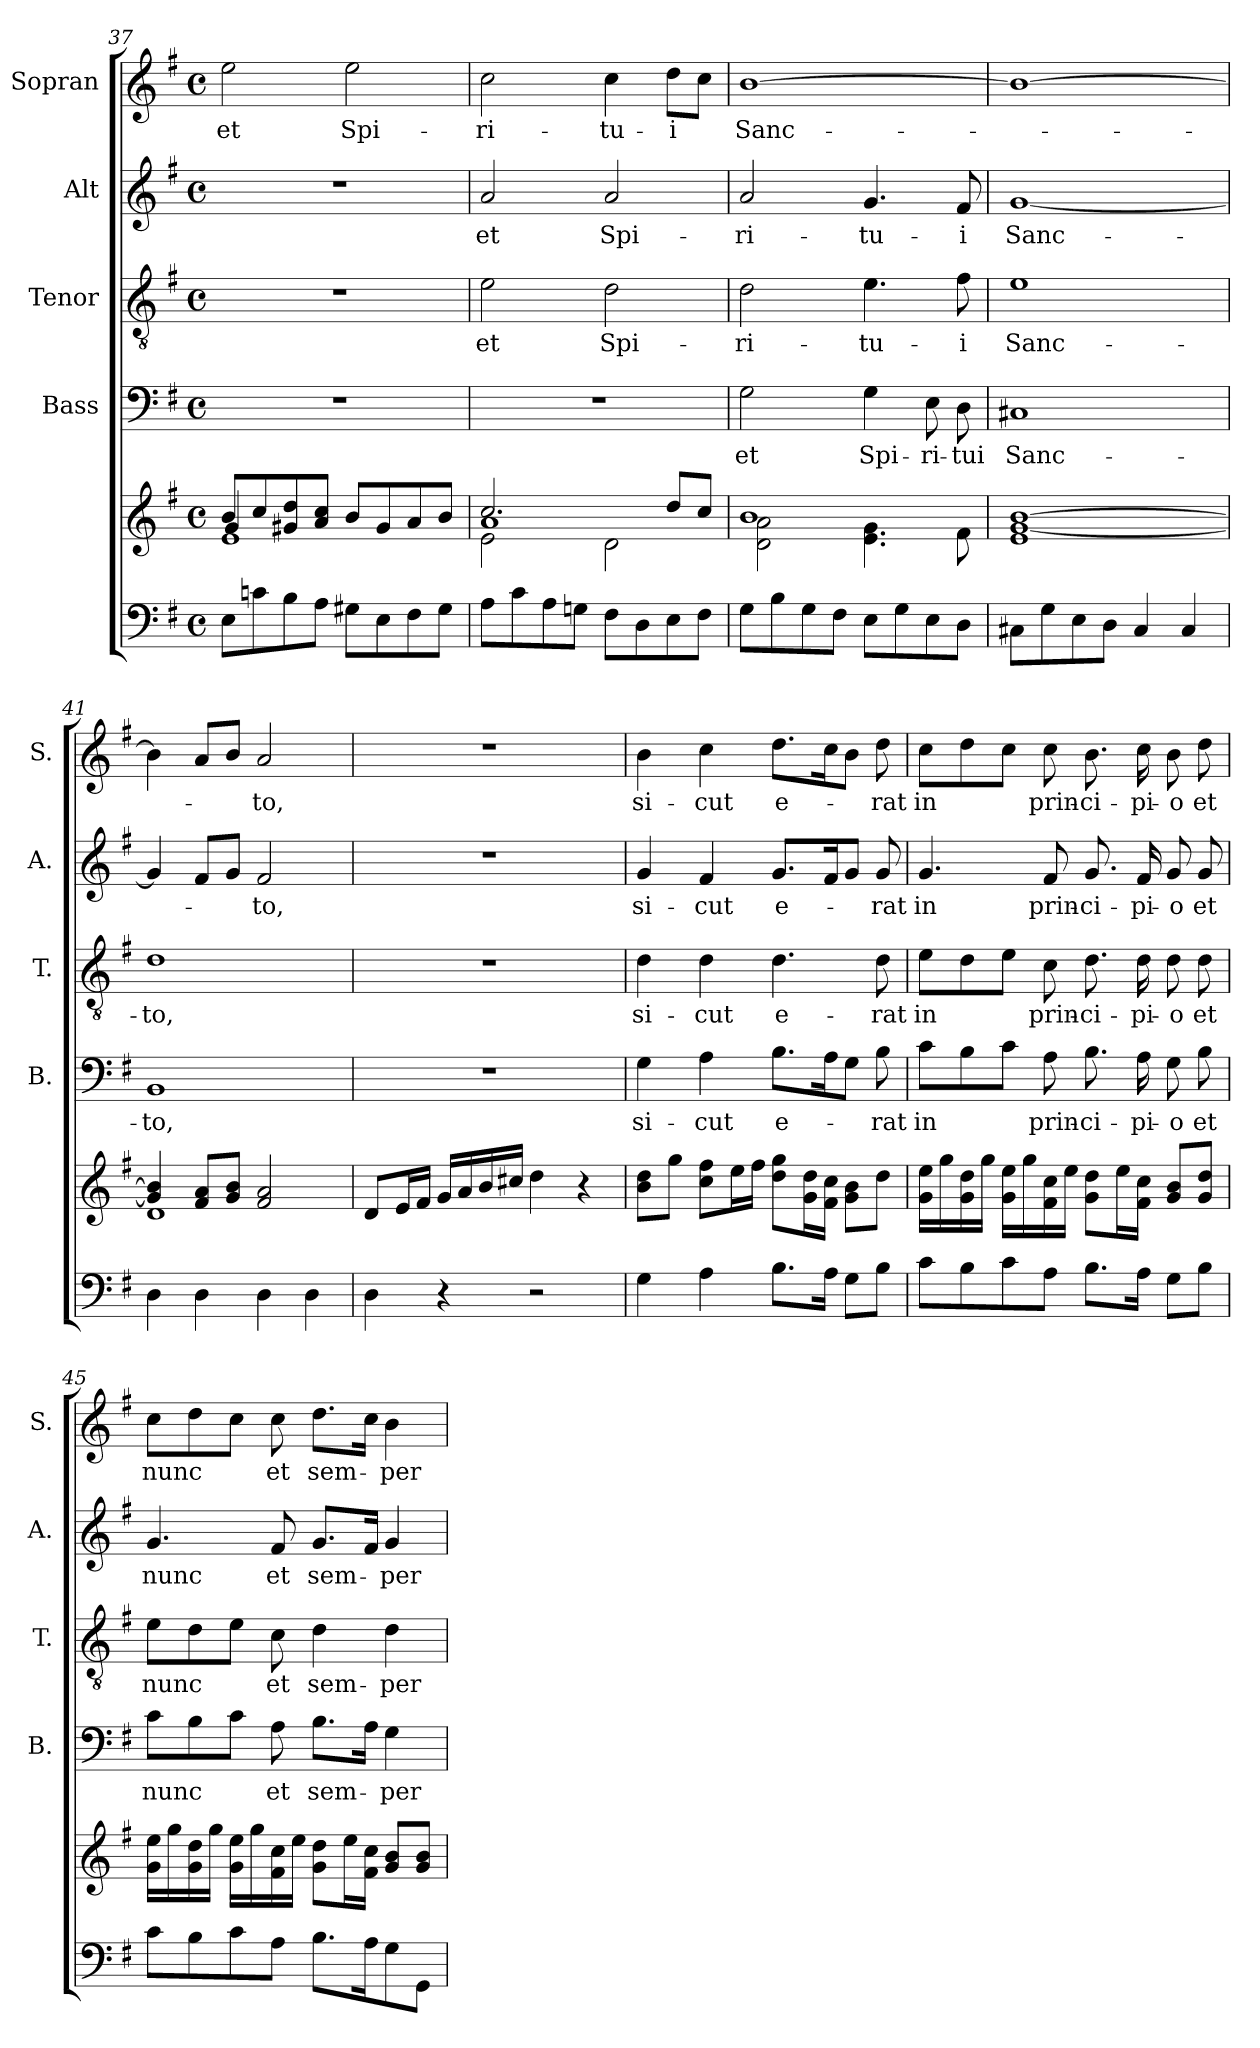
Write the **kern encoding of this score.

**kern	**kern	**kern	**text	**kern	**text	**kern	**text	**kern	**text
*part5	*part5	*part4	*part4	*part3	*part3	*part2	*part2	*part1	*part1
*staff6	*staff5	*staff4	*staff4	*staff3	*staff3	*staff2	*staff2	*staff1	*staff1
*	*	*I"Bass	*	*I"Tenor	*	*I"Alt	*	*I"Sopran	*
*	*	*I'B.	*	*I'T.	*	*I'A.	*	*I'S.	*
!!LO:PB:g=z
*clefF4	*clefG2	*clefF4	*	*clefGv2	*	*clefG2	*	*clefG2	*
*k[f#]	*k[f#]	*k[f#]	*	*k[f#]	*	*k[f#]	*	*k[f#]	*
*G:	*G:	*G:	*	*G:	*	*G:	*	*G:	*
*M4/4	*M4/4	*M4/4	*	*M4/4	*	*M4/4	*	*M4/4	*
*met(c)	*met(c)	*met(c)	*	*met(c)	*	*met(c)	*	*met(c)	*
=37	=37	=37	=37	=37	=37	=37	=37	=37	=37
*	*^	*	*	*	*	*	*	*	*
*	*	*^	*	*	*	*	*	*	*	*
!	!	!	!	!	!	!	!	!	!	!	!LO:LY:b
8E\L	8b/L	1e	4g/	1r	.	1r	.	1r	.	2ee\	et
8cn\	8cc/	.	.	.	.	.	.	.	.	.	.
8B\	8g#X/ 8dd/	.	4ryy	.	.	.	.	.	.	.	.
8A\J	8a/ 8cc/J	.	.	.	.	.	.	.	.	.	.
!	!	!	!	!	!	!	!	!	!	!	!LO:LY:b
8G#X\L	8b/L	.	2ryy	.	.	.	.	.	.	2ee\	Spi-
8E\	8g#/	.	.	.	.	.	.	.	.	.	.
8F#\	8a/	.	.	.	.	.	.	.	.	.	.
8G#\J	8b/J	.	.	.	.	.	.	.	.	.	.
=38	=38	=38	=38	=38	=38	=38	=38	=38	=38	=38	=38
!	!	!	!	!	!	!	!LO:LY:b	!	!LO:LY:b	!	!LO:LY:b
8A\L	2.cc/	2e\	1a	1r	.	2e\	et	2a/	et	2cc\	-ri-
8c\	.	.	.	.	.	.	.	.	.	.	.
8A\	.	.	.	.	.	.	.	.	.	.	.
8Gn\J	.	.	.	.	.	.	.	.	.	.	.
!	!	!	!	!	!	!	!LO:LY:b	!	!LO:LY:b	!	!LO:LY:b
8F#\L	.	2d\	.	.	.	2d\	Spi-	2a/	Spi-	4cc\	-tu-
8D\	.	.	.	.	.	.	.	.	.	.	.
!	!	!	!	!	!	!	!	!	!	!	!LO:LY:b
8E\	8dd/L	.	.	.	.	.	.	.	.	8dd\L	-i
8F#\J	8cc/J	.	.	.	.	.	.	.	.	8cc\J	.
*	*	*v	*v	*	*	*	*	*	*	*	*
=39	=39	=39	=39	=39	=39	=39	=39	=39	=39	=39
!	!	!	!	!LO:LY:b	!	!LO:LY:b	!	!LO:LY:b	!	!LO:LY:b
8G\L	1b	2d\ 2a\	2G\	et	2d\	-ri-	2a/	-ri-	[1b	Sanc-
8B\	.	.	.	.	.	.	.	.	.	.
8G\	.	.	.	.	.	.	.	.	.	.
8F#\J	.	.	.	.	.	.	.	.	.	.
!	!	!	!	!LO:LY:b	!	!LO:LY:b	!	!LO:LY:b	!	!
8E\L	.	4.e\ 4.g\	4G\	Spi-	4.e\	-tu-	4.g/	-tu-	.	.
8G\	.	.	.	.	.	.	.	.	.	.
!	!	!	!	!LO:LY:b	!	!	!	!	!	!
8E\	.	.	8E\	-ri-	.	.	.	.	.	.
!	!	!	!	!LO:LY:b	!	!LO:LY:b	!	!LO:LY:b	!	!
8D\J	.	8f#\	8D\	-tui	8f#\	-i	8f#/	-i	.	.
=40	=40	=40	=40	=40	=40	=40	=40	=40	=40	=40
!	!	!	!	!LO:LY:b	!	!LO:LY:b	!	!LO:LY:b	!	!
*	*v	*v	*	*	*	*	*	*	*	*
8C#X\L	1e [1g [1b	1C#X	Sanc-	1e	Sanc-	[1g	Sanc-	1b_	.
8G\	.	.	.	.	.	.	.	.	.
8E\	.	.	.	.	.	.	.	.	.
8D\J	.	.	.	.	.	.	.	.	.
4C#/	.	.	.	.	.	.	.	.	.
4C#/	.	.	.	.	.	.	.	.	.
=41	=41	=41	=41	=41	=41	=41	=41	=41	=41
*	*^	*	*	*	*	*	*	*	*
!	!	!	!	!LO:LY:b	!	!LO:LY:b	!	!	!	!
4D\	4g/] 4b/]	1d	1BB	-to,	1d	-to,	4g/]	.	4b\]	.
4D\	8f#/ 8a/L	.	.	.	.	.	8f#/L	.	8a/L	.
.	8g/ 8b/J	.	.	.	.	.	8g/J	.	8b/J	.
!	!	!	!	!	!	!	!	!LO:LY:b	!	!LO:LY:b
4D\	2f#/ 2a/	.	.	.	.	.	2f#/	-to,	2a/	-to,
4D\	.	.	.	.	.	.	.	.	.	.
*	*v	*v	*	*	*	*	*	*	*	*
!!LO:LB:g=z
=42	=42	=42	=42	=42	=42	=42	=42	=42	=42
4D\	8d/L	1r	.	1r	.	1r	.	1r	.
.	16e/L	.	.	.	.	.	.	.	.
.	16f#/JJ	.	.	.	.	.	.	.	.
4r	16g/LL	.	.	.	.	.	.	.	.
.	16a/	.	.	.	.	.	.	.	.
.	16b/	.	.	.	.	.	.	.	.
.	16cc#X/JJ	.	.	.	.	.	.	.	.
2r	4dd\	.	.	.	.	.	.	.	.
.	4r	.	.	.	.	.	.	.	.
=43	=43	=43	=43	=43	=43	=43	=43	=43	=43
!	!	!	!LO:LY:b	!	!LO:LY:b	!	!LO:LY:b	!	!LO:LY:b
4G\	8b\ 8dd\L	4G\	si-	4d\	si-	4g/	si-	4b\	si-
.	8gg\J	.	.	.	.	.	.	.	.
!	!	!	!LO:LY:b	!	!LO:LY:b	!	!LO:LY:b	!	!LO:LY:b
4A\	8cc\ 8ff#\L	4A\	-cut	4d\	-cut	4f#/	-cut	4cc\	-cut
.	16ee\L	.	.	.	.	.	.	.	.
.	16ff#\JJ	.	.	.	.	.	.	.	.
!	!	!	!LO:LY:b	!	!LO:LY:b	!	!LO:LY:b	!	!LO:LY:b
8.B\L	8dd\ 8gg\L	8.B\L	e-	4.d\	e-	8.g/L	e-	8.dd\L	e-
.	16g\ 16dd\L	.	.	.	.	.	.	.	.
16A\Jk	16f#\ 16cc\JJ	16A\k	.	.	.	16f#/k	.	16cc\k	.
8G\L	8g\ 8b\L	8G\J	.	.	.	8g/J	.	8b\J	.
!	!	!	!LO:LY:b	!	!LO:LY:b	!	!LO:LY:b	!	!LO:LY:b
8B\J	8dd\J	8B\	-rat	8d\	-rat	8g/	-rat	8dd\	-rat
=44	=44	=44	=44	=44	=44	=44	=44	=44	=44
!	!	!	!LO:LY:b	!	!LO:LY:b	!	!LO:LY:b	!	!LO:LY:b
8c\L	16g\ 16ee\LL	8c\L	in	8e\L	in	4.g/	in	8cc\L	in
.	16gg\	.	.	.	.	.	.	.	.
8B\	16g\ 16dd\	8B\	.	8d\	.	.	.	8dd\	.
.	16gg\JJ	.	.	.	.	.	.	.	.
8c\	16g\ 16ee\LL	8c\J	.	8e\J	.	.	.	8cc\J	.
.	16gg\	.	.	.	.	.	.	.	.
!	!	!	!LO:LY:b	!	!LO:LY:b	!	!LO:LY:b	!	!LO:LY:b
8A\J	16f#\ 16cc\	8A\	prin-	8c\	prin-	8f#/	prin-	8cc\	prin-
.	16ee\JJ	.	.	.	.	.	.	.	.
!	!	!	!LO:LY:b	!	!LO:LY:b	!	!LO:LY:b	!	!LO:LY:b
8.B\L	8g\ 8dd\L	8.B\	-ci-	8.d\	-ci-	8.g/	-ci-	8.b\	-ci-
.	16ee\L	.	.	.	.	.	.	.	.
!	!	!	!LO:LY:b	!	!LO:LY:b	!	!LO:LY:b	!	!LO:LY:b
16A\Jk	16f#\ 16cc\JJ	16A\	-pi-	16d\	-pi-	16f#/	-pi-	16cc\	-pi-
!	!	!	!LO:LY:b	!	!LO:LY:b	!	!LO:LY:b	!	!LO:LY:b
8G\L	8g/ 8b/L	8G\	-o	8d\	-o	8g/	-o	8b\	-o
!	!	!	!LO:LY:b	!	!LO:LY:b	!	!LO:LY:b	!	!LO:LY:b
8B\J	8g/ 8dd/J	8B\	et	8d\	et	8g/	et	8dd\	et
=45	=45	=45	=45	=45	=45	=45	=45	=45	=45
!	!	!	!LO:LY:b	!	!LO:LY:b	!	!LO:LY:b	!	!LO:LY:b
8c\L	16g\ 16ee\LL	8c\L	nunc	8e\L	nunc	4.g/	nunc	8cc\L	nunc
.	16gg\	.	.	.	.	.	.	.	.
8B\	16g\ 16dd\	8B\	.	8d\	.	.	.	8dd\	.
.	16gg\JJ	.	.	.	.	.	.	.	.
8c\	16g\ 16ee\LL	8c\J	.	8e\J	.	.	.	8cc\J	.
.	16gg\	.	.	.	.	.	.	.	.
!	!	!	!LO:LY:b	!	!LO:LY:b	!	!LO:LY:b	!	!LO:LY:b
8A\J	16f#\ 16cc\	8A\	et	8c\	et	8f#/	et	8cc\	et
.	16ee\JJ	.	.	.	.	.	.	.	.
!	!	!	!LO:LY:b	!	!LO:LY:b	!	!LO:LY:b	!	!LO:LY:b
8.B\L	8g\ 8dd\L	8.B\L	sem-	4d\	sem-	8.g/L	sem-	8.dd\L	sem-
.	16ee\L	.	.	.	.	.	.	.	.
16A\k	16f#\ 16cc\JJ	16A\Jk	.	.	.	16f#/Jk	.	16cc\Jk	.
!	!	!	!LO:LY:b	!	!LO:LY:b	!	!LO:LY:b	!	!LO:LY:b
8G\	8g/ 8b/L	4G\	-per	4d\	-per	4g/	-per	4b\	-per
8GG\J	8g/ 8b/J	.	.	.	.	.	.	.	.
=	=	=	=	=	=	=	=	=	=
*-	*-	*-	*-	*-	*-	*-	*-	*-	*-
